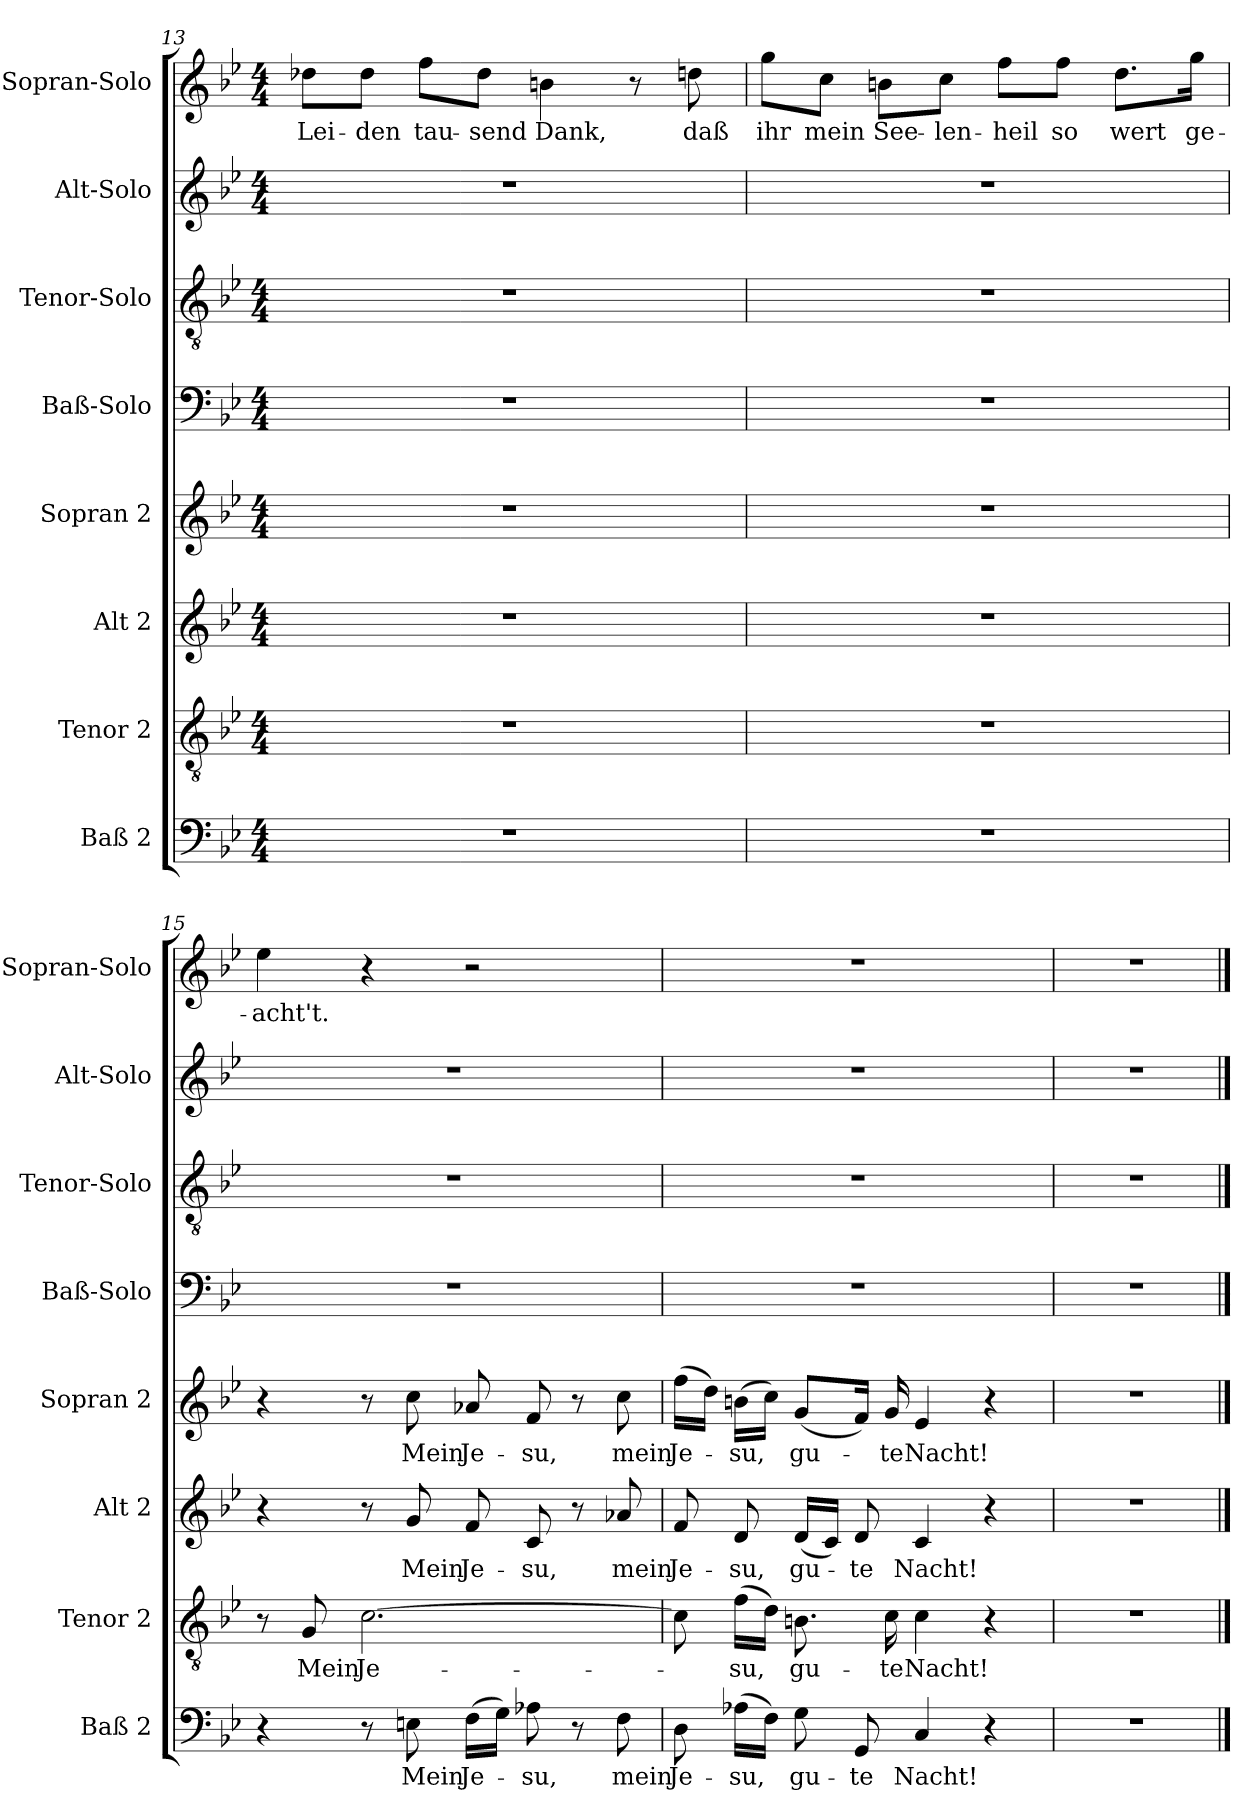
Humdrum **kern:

**kern	**text	**kern	**text	**kern	**text	**kern	**text	**kern	**kern	**kern	**kern	**text
*part8	*part8	*part7	*part7	*part6	*part6	*part5	*part5	*part4	*part3	*part2	*part1	*part1
*staff8	*staff8	*staff7	*staff7	*staff6	*staff6	*staff5	*staff5	*staff4	*staff3	*staff2	*staff1	*staff1
*I"Baß 2	*	*I"Tenor 2	*	*I"Alt 2	*	*I"Sopran 2	*	*I"Baß-Solo	*I"Tenor-Solo	*I"Alt-Solo	*I"Sopran-Solo	*
*I'Baß 2	*	*I'Tenor 2	*	*I'Alt 2	*	*I'Sopran 2	*	*I'Baß-Solo	*I'Tenor-Solo	*I'Alt-Solo	*I'Sopran-Solo	*
!!LO:LB:g=z
*clefF4	*	*clefGv2	*	*clefG2	*	*clefG2	*	*clefF4	*clefGv2	*clefG2	*clefG2	*
*k[b-e-]	*	*k[b-e-]	*	*k[b-e-]	*	*k[b-e-]	*	*k[b-e-]	*k[b-e-]	*k[b-e-]	*k[b-e-]	*
*B-:	*	*B-:	*	*B-:	*	*B-:	*	*B-:	*B-:	*B-:	*B-:	*
*M4/4	*	*M4/4	*	*M4/4	*	*M4/4	*	*M4/4	*M4/4	*M4/4	*M4/4	*
=13	=13	=13	=13	=13	=13	=13	=13	=13	=13	=13	=13	=13
!	!	!	!	!	!	!	!	!	!	!	!	!LO:LY:b
1r	.	1r	.	1r	.	1r	.	1r	1r	1r	8dd-X\L	Lei-
!	!	!	!	!	!	!	!	!	!	!	!	!LO:LY:b
.	.	.	.	.	.	.	.	.	.	.	8dd-\J	-den
!	!	!	!	!	!	!	!	!	!	!	!	!LO:LY:b
.	.	.	.	.	.	.	.	.	.	.	8ff\L	tau-
!	!	!	!	!	!	!	!	!	!	!	!	!LO:LY:b
.	.	.	.	.	.	.	.	.	.	.	8dd-\J	-send
!	!	!	!	!	!	!	!	!	!	!	!	!LO:LY:b
.	.	.	.	.	.	.	.	.	.	.	4bn\	Dank,
.	.	.	.	.	.	.	.	.	.	.	8r	.
!	!	!	!	!	!	!	!	!	!	!	!	!LO:LY:b
.	.	.	.	.	.	.	.	.	.	.	8ddn\	daß
=14	=14	=14	=14	=14	=14	=14	=14	=14	=14	=14	=14	=14
!	!	!	!	!	!	!	!	!	!	!	!	!LO:LY:b
1r	.	1r	.	1r	.	1r	.	1r	1r	1r	8gg\L	ihr
!	!	!	!	!	!	!	!	!	!	!	!	!LO:LY:b
.	.	.	.	.	.	.	.	.	.	.	8cc\J	mein
!	!	!	!	!	!	!	!	!	!	!	!	!LO:LY:b
.	.	.	.	.	.	.	.	.	.	.	8bn\L	See-
!	!	!	!	!	!	!	!	!	!	!	!	!LO:LY:b
.	.	.	.	.	.	.	.	.	.	.	8cc\J	-len-
!	!	!	!	!	!	!	!	!	!	!	!	!LO:LY:b
.	.	.	.	.	.	.	.	.	.	.	8ff\L	-heil
!	!	!	!	!	!	!	!	!	!	!	!	!LO:LY:b
.	.	.	.	.	.	.	.	.	.	.	8ff\J	so
!	!	!	!	!	!	!	!	!	!	!	!	!LO:LY:b
.	.	.	.	.	.	.	.	.	.	.	8.dd\L	wert
!	!	!	!	!	!	!	!	!	!	!	!	!LO:LY:b
.	.	.	.	.	.	.	.	.	.	.	16gg\Jk	ge-
!!LO:LB:g=z
=15	=15	=15	=15	=15	=15	=15	=15	=15	=15	=15	=15	=15
!	!	!	!	!	!	!	!	!	!	!	!	!LO:LY:b
4r	.	8r	.	4r	.	4r	.	1r	1r	1r	4ee-\	-acht't.
!	!	!	!LO:LY:b	!	!	!	!	!	!	!	!	!
.	.	8G/	Mein	.	.	.	.	.	.	.	.	.
!	!	!	!LO:LY:b	!	!	!	!	!	!	!	!	!
8r	.	[2.c\	Je-	8r	.	8r	.	.	.	.	4r	.
!	!LO:LY:b	!	!	!	!LO:LY:b	!	!LO:LY:b	!	!	!	!	!
8En\	Mein	.	.	8g/	Mein	8cc\	Mein	.	.	.	.	.
!	!LO:LY:b	!	!	!	!LO:LY:b	!	!LO:LY:b	!	!	!	!	!
(>16F\LL	Je-	.	.	8f/	Je-	8a-X/	Je-	.	.	.	2r	.
16G\JJ)	.	.	.	.	.	.	.	.	.	.	.	.
!	!LO:LY:b	!	!	!	!LO:LY:b	!	!LO:LY:b	!	!	!	!	!
8A-X\	-su,	.	.	8c/	-su,	8f/	-su,	.	.	.	.	.
8r	.	.	.	8r	.	8r	.	.	.	.	.	.
!	!LO:LY:b	!	!	!	!LO:LY:b	!	!LO:LY:b	!	!	!	!	!
8F\	mein	.	.	8a-X/	mein	8cc\	mein	.	.	.	.	.
=16	=16	=16	=16	=16	=16	=16	=16	=16	=16	=16	=16	=16
!	!LO:LY:b	!	!	!	!LO:LY:b	!	!LO:LY:b	!	!	!	!	!
8D\	Je-	8c\]	.	8f/	Je-	(>16ff\LL	Je-	1r	1r	1r	1r	.
.	.	.	.	.	.	16dd\JJ)	.	.	.	.	.	.
!	!LO:LY:b	!	!LO:LY:b	!	!LO:LY:b	!	!LO:LY:b	!	!	!	!	!
(>16A-X\LL	-su,	(>16f\LL	-su,	8d/	-su,	(>16bn\LL	-su,	.	.	.	.	.
16F\JJ)	.	16d\JJ)	.	.	.	16cc\JJ)	.	.	.	.	.	.
!	!LO:LY:b	!	!LO:LY:b	!	!LO:LY:b	!	!LO:LY:b	!	!	!	!	!
8G\	gu-	8.Bn\	gu-	(<16d/LL	gu-	(<8g/L	gu-	.	.	.	.	.
.	.	.	.	16c/JJ)	.	.	.	.	.	.	.	.
!	!LO:LY:b	!	!	!	!LO:LY:b	!	!	!	!	!	!	!
8GG/	-te	.	.	8d/	-te	16f/Jk)	.	.	.	.	.	.
!	!	!	!LO:LY:b	!	!	!	!LO:LY:b	!	!	!	!	!
.	.	16c\	-te	.	.	16g/	-te	.	.	.	.	.
!	!LO:LY:b	!	!LO:LY:b	!	!LO:LY:b	!	!LO:LY:b	!	!	!	!	!
4C/	Nacht!	4c\	Nacht!	4c/	Nacht!	4e-/	Nacht!	.	.	.	.	.
4r	.	4r	.	4r	.	4r	.	.	.	.	.	.
=17	=17	=17	=17	=17	=17	=17	=17	=17	=17	=17	=17	=17
1r	.	1r	.	1r	.	1r	.	1r	1r	1r	1r	.
==	==	==	==	==	==	==	==	==	==	==	==	==
*-	*-	*-	*-	*-	*-	*-	*-	*-	*-	*-	*-	*-
